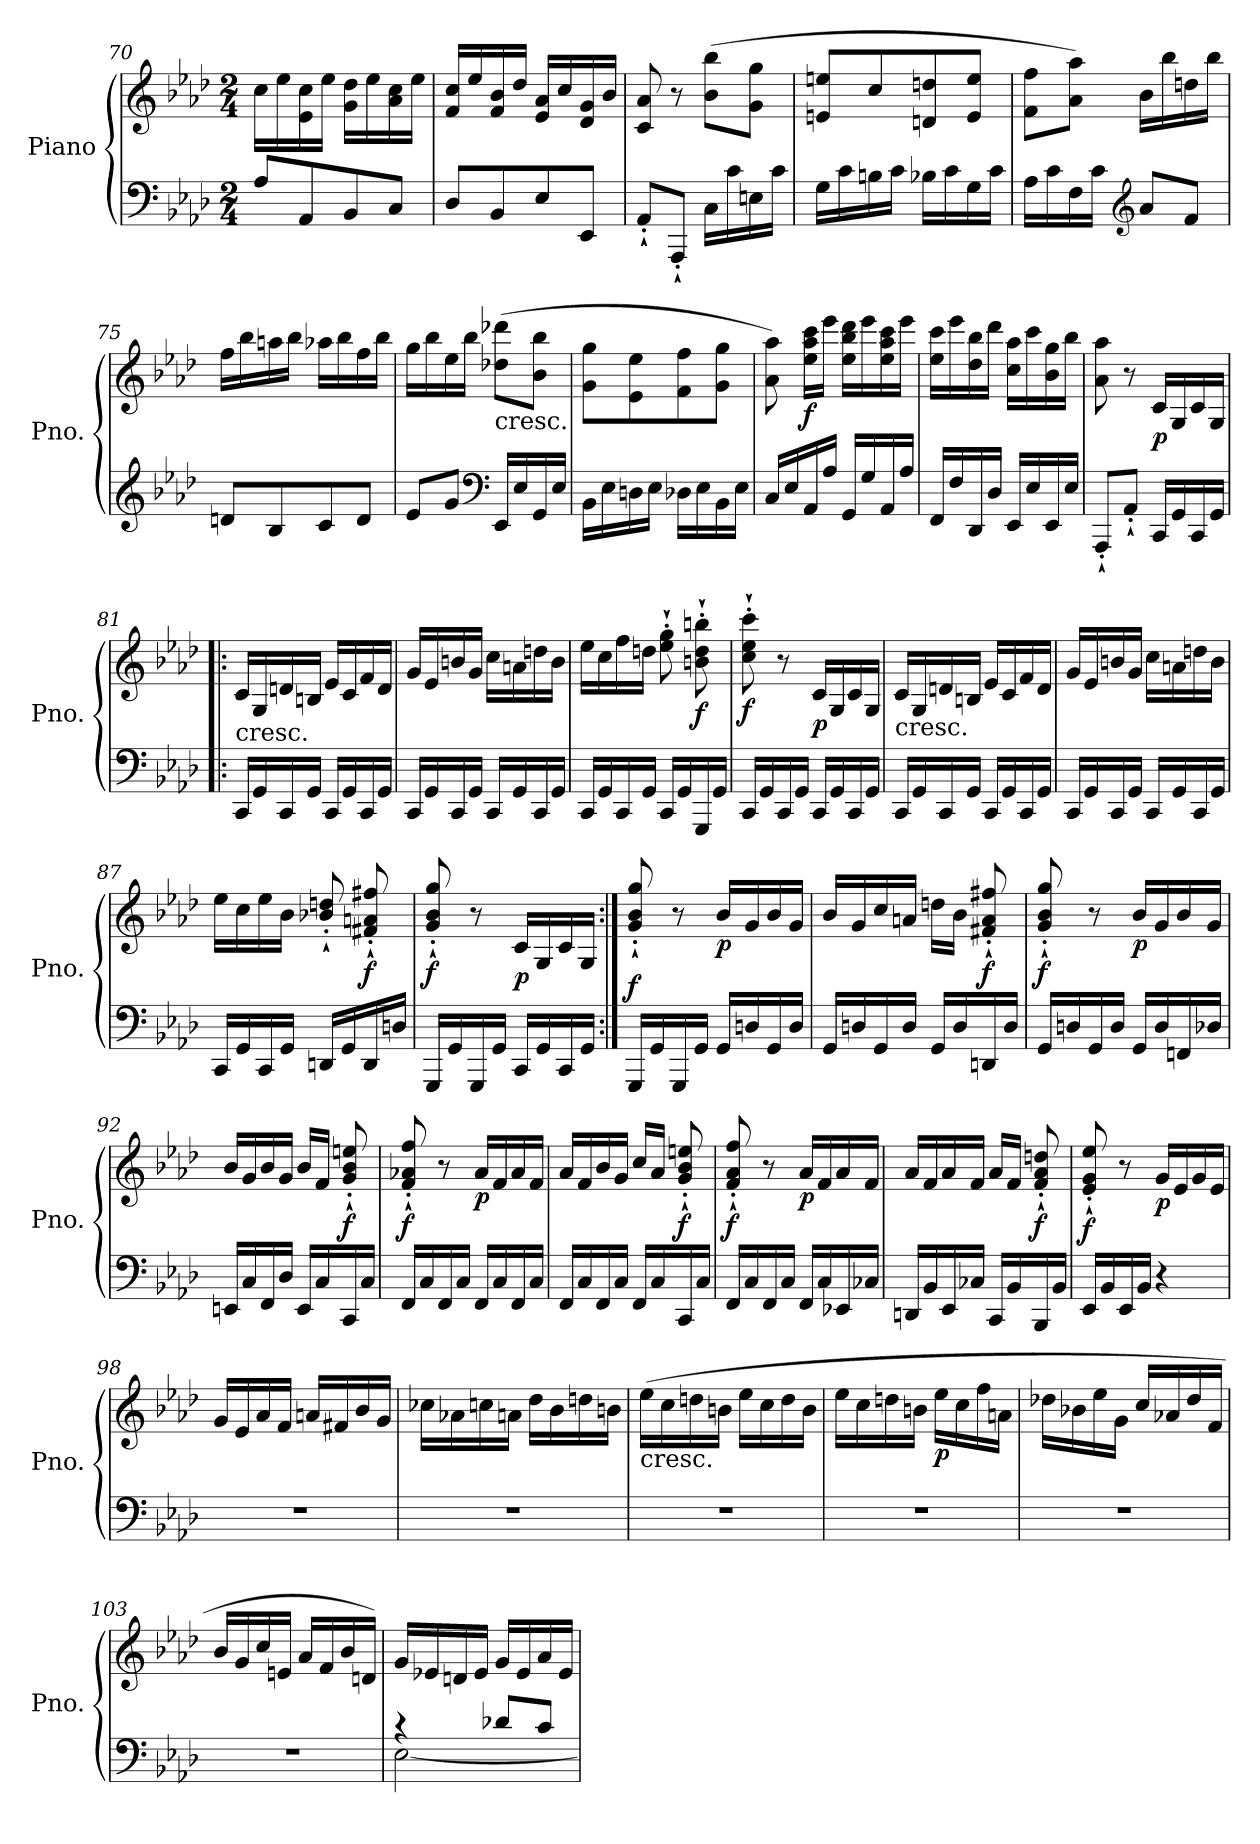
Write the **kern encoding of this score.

**kern	**kern	**dynam
*part1	*part1	*part1
*staff2	*staff1	*staff1/2
*I"Piano	*	*
*I'Pno.	*	*
*clefF4	*clefG2	*
*k[b-e-a-d-]	*k[b-e-a-d-]	*
*A-:	*A-:	*
*M2/4	*M2/4	*
=70	=70	=70
8A-/L	16cc\LL	.
.	16ee-\	.
8AA-/	16e-\ 16cc\	.
.	16ee-\JJ	.
8BB-/	16g\ 16dd-\LL	.
.	16ee-\	.
8C/J	16a-\ 16cc\	.
.	16ee-\JJ	.
=71	=71	=71
8D-/L	16f/ 16cc/LL	.
.	16ee-/	.
8BB-/	16f/ 16b-/	.
.	16dd-/JJ	.
8E-/	16e-/ 16a-/LL	.
.	16cc/	.
8EE-/J	16d-/ 16g/	.
.	16b-/JJ	.
=72	=72	=72
8AA-`'/L	8c/ 8a-/	.
8AAA-`'/J	8r	.
16C\LL	(8b-\ 8bb-\L	.
16c\	.	.
16En\	8g\ 8gg\J	.
16c\JJ	.	.
!!LO:LB:g=z
=73	=73	=73
16G\LL	8en/ 8een/L	.
16c\	.	.
16Bn\	8cc/	.
16c\JJ	.	.
16B-X\LL	8dn/ 8ddn/	.
16c\	.	.
16G\	8e/ 8ee/J	.
16c\JJ	.	.
=74	=74	=74
16A-\LL	8f\ 8ff\L	.
16c\	.	.
16F\	8a-\ 8aa-\J)	.
16c\JJ	.	.
*clefG2	*	*
8a-/L	16b-\LL	.
.	16bb-\	.
8f/J	16ddn\	.
.	16bb-\JJ	.
=75	=75	=75
8dn/L	16ff\LL	.
.	16bb-\	.
8B-/	16aan\	.
.	16bb-\JJ	.
8c/	16aa-X\LL	.
.	16bb-\	.
8d/J	16ff\	.
.	16bb-\JJ	.
=76	=76	=76
8e-/L	16gg\LL	.
.	16bb-\	.
8g/J	16ee-\	.
.	16bb-\JJ	.
*clefF4	*	*
!	!LO:TX:b:t=cresc.	!
16EE-/LL	(8dd-X\ 8ddd-X\L	.
16E-/	.	.
16GG/	8b-\ 8bb-\J	.
16E-/JJ	.	.
!!LO:LB:g=z
=77	=77	=77
16BB-\LL	8g\ 8gg\L	.
16E-\	.	.
16Dn\	8e-\ 8ee-\	.
16E-\JJ	.	.
16D-X\LL	8f\ 8ff\	.
16E-\	.	.
16BB-\	8g\ 8gg\J	.
16E-\JJ	.	.
=78	=78	=78
16C/LL	8a-\ 8aa-\)	.
16E-/	.	.
!	!	!LO:DY:b
16AA-/	16ee-\ 16aa-\ 16ccc\LL	f
16A-/JJ	16eee-\JJ	.
16GG/LL	16ee-\ 16bb-\ 16ddd-\LL	.
16G/	16eee-\	.
16AA-/	16ee-\ 16aa-\ 16ccc\	.
16A-/JJ	16eee-\JJ	.
=79	=79	=79
16FF/LL	16ee-\ 16ccc\LL	.
16F/	16eee-\	.
16DD-/	16dd-\ 16bb-\	.
16D-/JJ	16ddd-\JJ	.
16EE-/LL	16cc\ 16aa-\LL	.
16E-/	16ccc\	.
16EE-/	16b-\ 16gg\	.
16E-/JJ	16bb-\JJ	.
=80	=80	=80
8AAA-`'/L	8a-\ 8aa-\	.
8AA-`'/J	8r	.
!	!	!LO:DY:b
16CC/LL	16c/LL	p
16GG/	16G/	.
16CC/	16c/	.
16GG/JJ	16G/JJ	.
!!LO:PB:g=z
=81!|:	=81!|:	=81!|:
!LO:TX:a:t=cresc.	!	!
16CC/LL	16c/LL	.
16GG/	16G/	.
16CC/	16dn/	.
16GG/JJ	16Bn/JJ	.
16CC/LL	16e-/LL	.
16GG/	16c/	.
16CC/	16f/	.
16GG/JJ	16d/JJ	.
=82	=82	=82
16CC/LL	16g/LL	.
16GG/	16e-/	.
16CC/	16bn/	.
16GG/JJ	16g/JJ	.
16CC/LL	16cc\LL	.
16GG/	16an\	.
16CC/	16ddn\	.
16GG/JJ	16b\JJ	.
=83	=83	=83
16CC/LL	16ee-\LL	.
16GG/	16cc\	.
16CC/	16ff\	.
16GG/JJ	16ddn\JJ	.
16CC/LL	8ee-\`' 8gg\`'	.
16GG/	.	.
!	!	!LO:DY:b
16GGG/	8bn\`' 8dd\`' 8bbn\`'	f
16GG/JJ	.	.
=84	=84	=84
!	!	!LO:DY:b
16CC/LL	8cc\`' 8ee-\`' 8ccc\`'	f
16GG/	.	.
16CC/	8r	.
16GG/JJ	.	.
!	!	!LO:DY:b
16CC/LL	16c/LL	p
16GG/	16G/	.
16CC/	16c/	.
16GG/JJ	16G/JJ	.
!!LO:LB:g=z
=85	=85	=85
!	!LO:TX:b:t=cresc.	!
16CC/LL	16c/LL	.
16GG/	16G/	.
16CC/	16dn/	.
16GG/JJ	16Bn/JJ	.
16CC/LL	16e-/LL	.
16GG/	16c/	.
16CC/	16f/	.
16GG/JJ	16d/JJ	.
=86	=86	=86
16CC/LL	16g/LL	.
16GG/	16e-/	.
16CC/	16bn/	.
16GG/JJ	16g/JJ	.
16CC/LL	16cc\LL	.
16GG/	16an\	.
16CC/	16ddn\	.
16GG/JJ	16b\JJ	.
=87	=87	=87
16CC/LL	16ee-\LL	.
16GG/	16cc\	.
16CC/	16ee-\	.
16GG/JJ	16b-\JJ	.
16DDn/LL	8b-X/`' 8ddn/`'	.
16GG/	.	.
!	!	!LO:DY:b
16DD/	8f#X/`' 8an/`' 8ff#X/`'	f
16Dn/JJ	.	.
=88	=88	=88
!	!	!LO:DY:b
16GGG/LL	8g/`' 8b-/`' 8gg/`'	f
16GG/	.	.
16GGG/	8r	.
16GG/JJ	.	.
!	!	!LO:DY:b
16CC/LL	16c/LL	p
16GG/	16G/	.
16CC/	16c/	.
16GG/JJ	16G/JJ	.
!!LO:LB:g=z
=89:|!	=89:|!	=89:|!
!	!	!LO:DY:a=2
16GGG/LL	8g/`' 8b-/`' 8gg/`'	f
16GG/	.	.
16GGG/	8r	.
16GG/JJ	.	.
!	!	!LO:DY:b
16GG/LL	16b-/LL	p
16Dn/	16g/	.
16GG/	16b-/	.
16D/JJ	16g/JJ	.
=90	=90	=90
16GG/LL	16b-/LL	.
16Dn/	16g/	.
16GG/	16cc/	.
16D/JJ	16an/JJ	.
16GG/LL	16ddn\LL	.
16D/	16b-\JJ	.
!	!	!LO:DY:b
16DDn/	8f#X/`' 8a/`' 8ff#X/`'	f
16D/JJ	.	.
=91	=91	=91
!	!	!LO:DY:b
16GG/LL	8g/`' 8b-/`' 8gg/`'	f
16Dn/	.	.
16GG/	8r	.
16D/JJ	.	.
!	!	!LO:DY:b
16GG/LL	16b-/LL	p
16D/	16g/	.
16FFn/	16b-/	.
16D-X/JJ	16g/JJ	.
=92	=92	=92
16EEn/LL	16b-/LL	.
16C/	16g/	.
16FF/	16b-/	.
16D-/JJ	16g/JJ	.
16EE/LL	16b-/LL	.
16C/	16f/JJ	.
!	!	!LO:DY:b
16CC/	8g/`' 8b-/`' 8een/`'	f
16C/JJ	.	.
!!LO:LB:g=z
=93	=93	=93
!	!	!LO:DY:b
16FF/LL	8f/`' 8a-X/`' 8ff/`'	f
16C/	.	.
16FF/	8r	.
16C/JJ	.	.
!	!	!LO:DY:b
16FF/LL	16a-/LL	p
16C/	16f/	.
16FF/	16a-/	.
16C/JJ	16f/JJ	.
=94	=94	=94
16FF/LL	16a-/LL	.
16C/	16f/	.
16FF/	16b-/	.
16C/JJ	16g/JJ	.
16FF/LL	16cc/LL	.
16C/	16a-/JJ	.
!	!	!LO:DY:b
16CC/	8g/`' 8b-/`' 8een/`'	f
16C/JJ	.	.
=95	=95	=95
!	!	!LO:DY:b
16FF/LL	8f/`' 8a-/`' 8ff/`'	f
16C/	.	.
16FF/	8r	.
16C/JJ	.	.
!	!	!LO:DY:b
16FF/LL	16a-/LL	p
16C/	16f/	.
16EE-X/	16a-/	.
16C-X/JJ	16f/JJ	.
=96	=96	=96
16DDn/LL	16a-/LL	.
16BB-/	16f/	.
16EE-/	16a-/	.
16C-X/JJ	16f/JJ	.
16CC/LL	16a-/LL	.
16BB-/	16f/JJ	.
!	!	!LO:DY:b
16BBB-/	8f/`' 8a-/`' 8ddn/`'	f
16BB-/JJ	.	.
!!LO:LB:g=z
=97	=97	=97
!	!	!LO:DY:b
16EE-/LL	8e-/`' 8g/`' 8ee-/`'	f
16BB-/	.	.
16EE-/	8r	.
16BB-/JJ	.	.
!	!	!LO:DY:b
4r	16g/LL	p
.	16e-/	.
.	16g/	.
.	16e-/JJ	.
=98	=98	=98
2r	16g/LL	.
.	16e-/	.
.	16a-/	.
.	16f/JJ	.
.	16an/LL	.
.	16f#X/	.
.	16b-/	.
.	16g/JJ	.
=99	=99	=99
2r	16cc-X\LL	.
.	16a-X\	.
.	16ccn\	.
.	16an\JJ	.
.	16dd-\LL	.
.	16b-\	.
.	16ddn\	.
.	16bn\JJ	.
=100	=100	=100
!	!LO:TX:b:t=cresc.	!
2r	(16ee-\LL	.
.	16cc\	.
.	16ddn\	.
.	16bn\JJ	.
.	16ee-\LL	.
.	16cc\	.
.	16dd\	.
.	16b\JJ	.
!!LO:PB:g=z
=101	=101	=101
2r	16ee-\LL	.
.	16cc\	.
.	16ddn\	.
.	16bn\JJ	.
!	!	!LO:DY:b
.	16ee-\LL	p
.	16cc\	.
.	16ff\	.
.	16an\JJ	.
=102	=102	=102
2r	16dd-X\LL	.
.	16b-X\	.
.	16ee-\	.
.	16g\JJ	.
.	16cc/LL	.
.	16a-X/	.
.	16dd-/	.
.	16f/JJ	.
=103	=103	=103
2r	16b-/LL	.
.	16g/	.
.	16cc/	.
.	16en/JJ	.
.	16a-/LL	.
.	16f/	.
.	16b-/	.
.	16dn/JJ)	.
=104	=104	=104
*^	*	*
4rc	[2E-\	16g/LL	.
.	.	16e-X/	.
.	.	16dn/	.
.	.	16e-/JJ	.
8d-X/L	.	16g/LL	.
.	.	16e-/	.
8c/J	.	16a-/	.
.	.	16e-/JJ	.
*v	*v	*	*
=	=	=
*-	*-	*-
